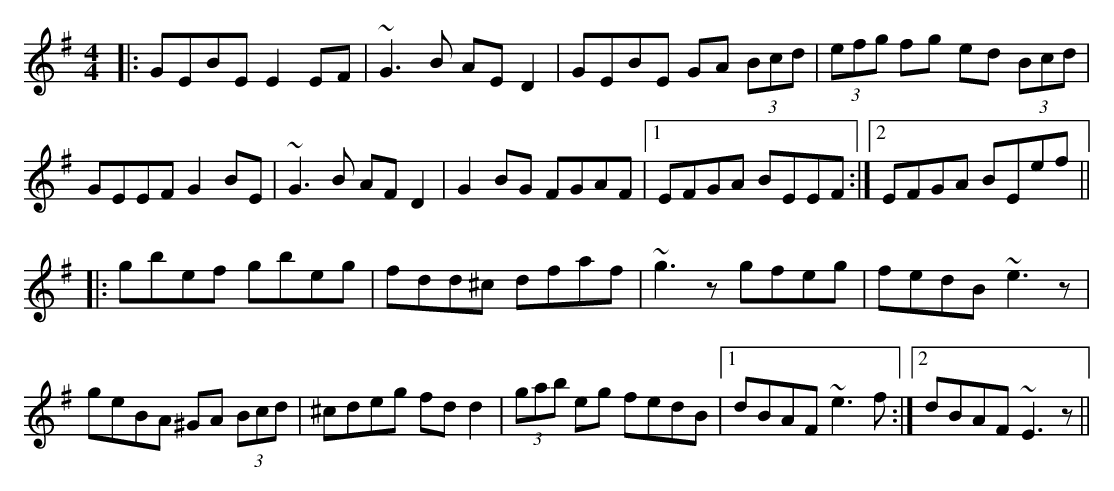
X:1
M:4/4
K:G
|:GEBE E2EF|~G3B AED2|GEBE GA (3Bcd|(3efg fg ed (3Bcd|
GEEF G2BE|~G3B AFD2|G2BG FGAF|1 EFGA BEEF:|2 EFGA BEef||
|:gbef gbeg|fdd^c dfaf|~g3z gfeg|fedB ~e3z|
geBA ^GA (3Bcd|^cdeg fdd2|(3gab eg fedB|1 dBAF ~e3f:|2 dBAF ~E3z||
